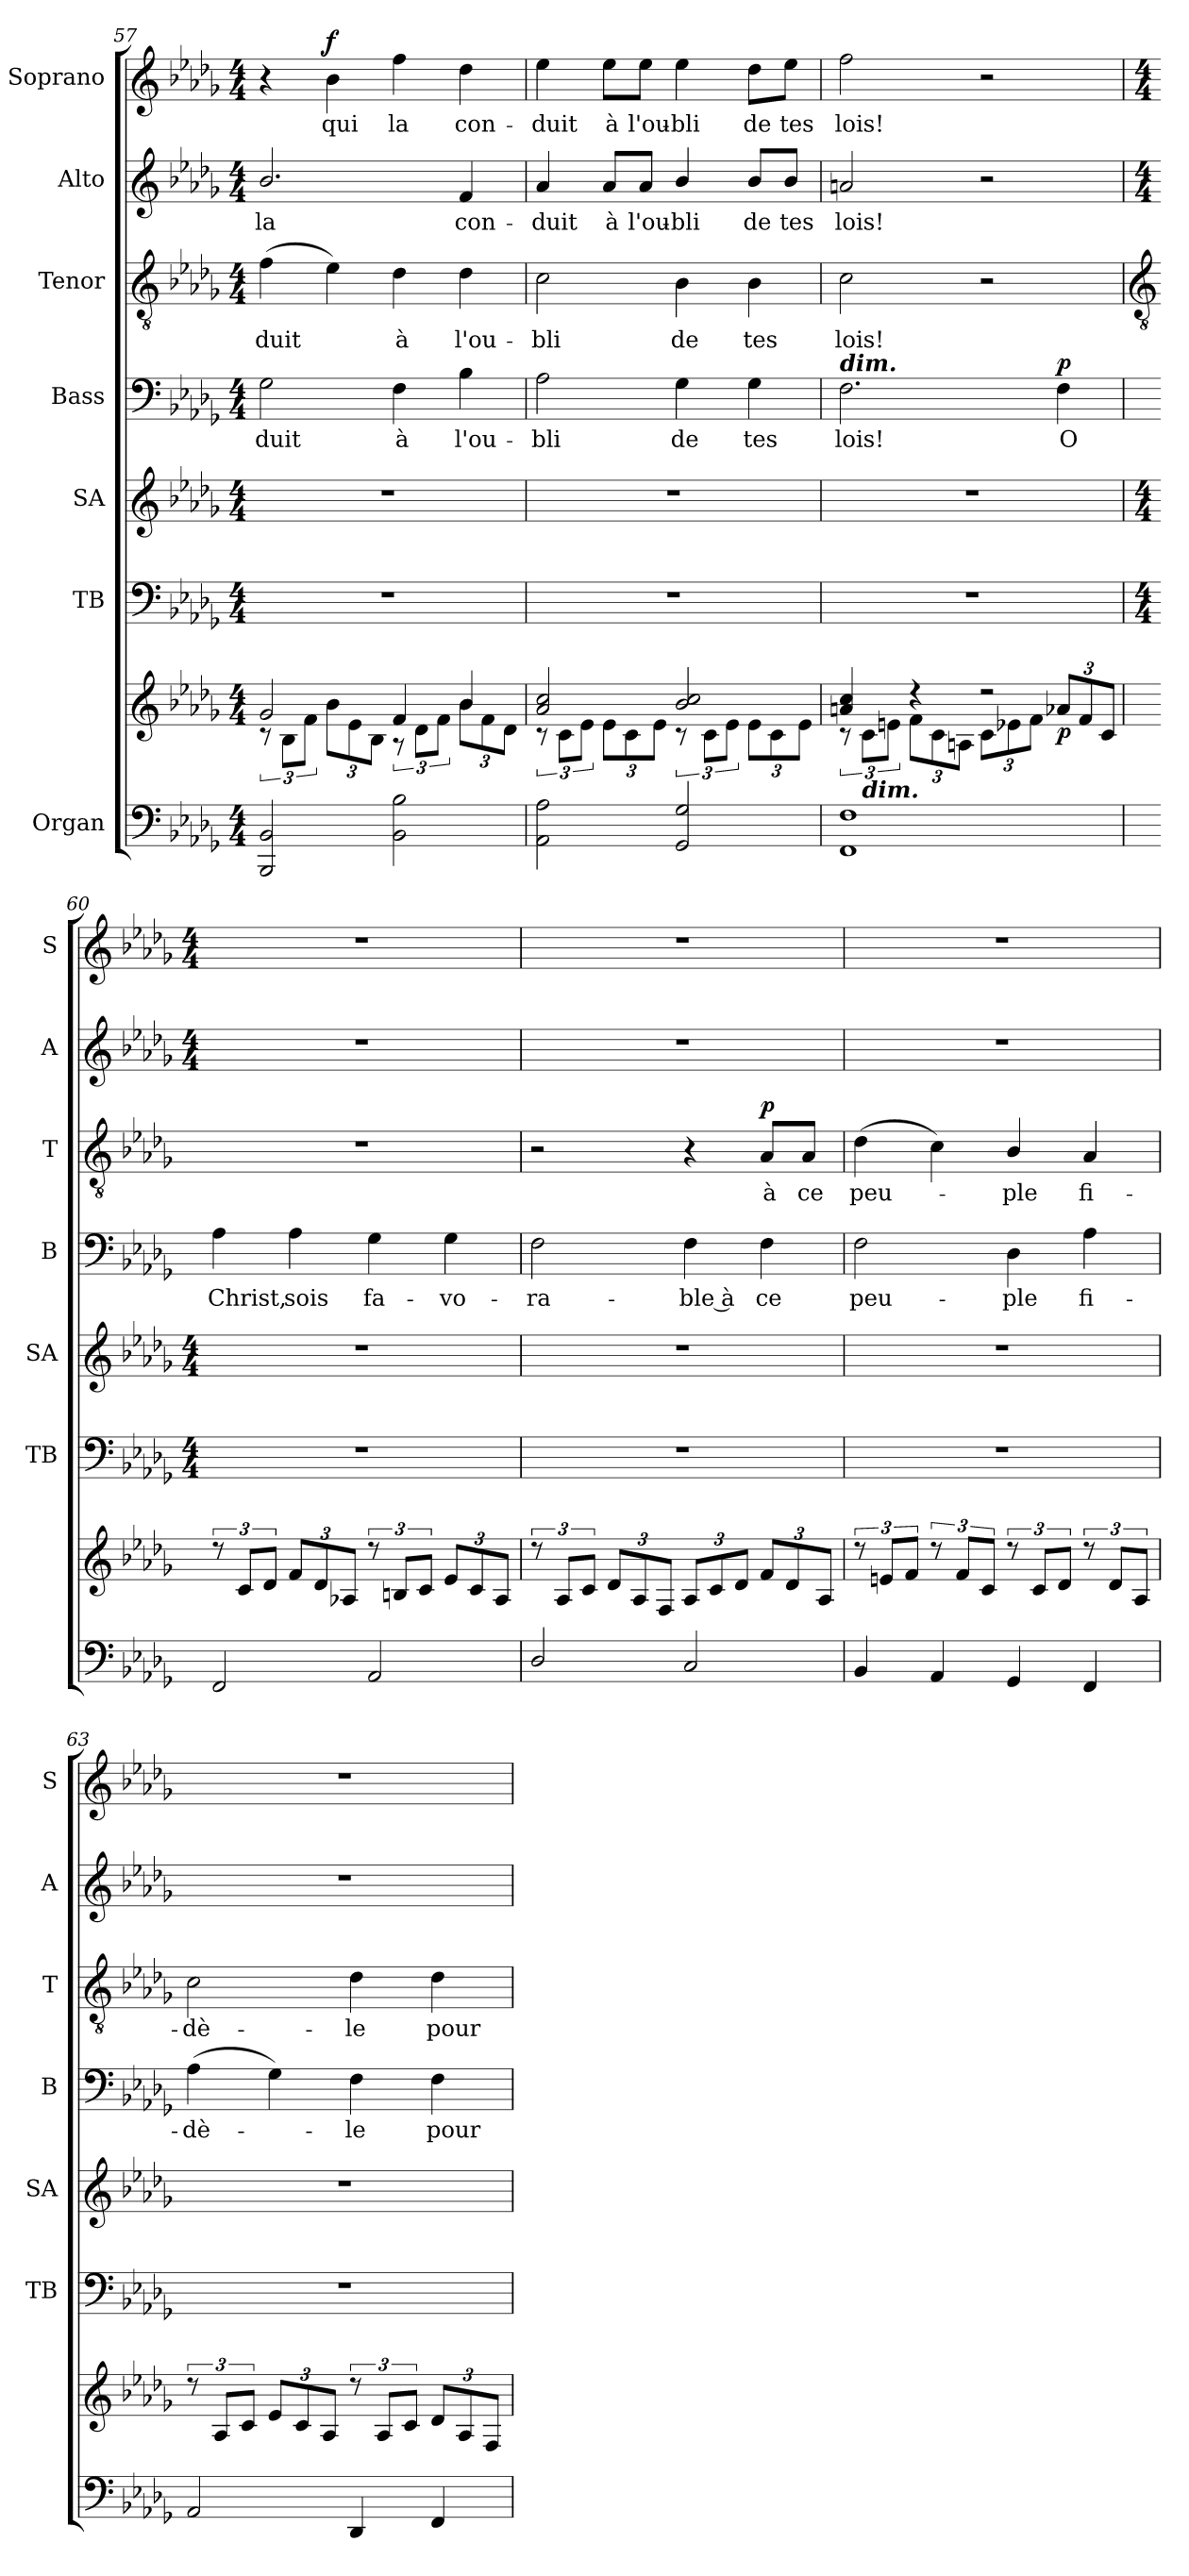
**kern	**kern	**dynam	**kern	**kern	**kern	**text	**dynam	**kern	**text	**dynam	**kern	**text	**kern	**text	**dynam
*part7	*part7	*part7	*part6	*part5	*part4	*part4	*part4	*part3	*part3	*part3	*part2	*part2	*part1	*part1	*part1
*staff8	*staff7	*staff7/8	*staff6	*staff5	*staff4	*staff4	*staff4	*staff3	*staff3	*staff3	*staff2	*staff2	*staff1	*staff1	*staff1
*I"Organ	*	*	*I"TB	*I"SA	*I"Bass	*	*	*I"Tenor	*	*	*I"Alto	*	*I"Soprano	*	*
*	*	*	*I'TB	*I'SA	*I'B	*	*	*I'T	*	*	*I'A	*	*I'S	*	*
*clefF4	*clefG2	*	*clefF4	*clefG2	*clefF4	*	*	*clefGv2	*	*	*clefG2	*	*clefG2	*	*
*k[b-e-a-d-g-]	*k[b-e-a-d-g-]	*	*k[b-e-a-d-g-]	*k[b-e-a-d-g-]	*k[b-e-a-d-g-]	*	*	*k[b-e-a-d-g-]	*	*	*k[b-e-a-d-g-]	*	*k[b-e-a-d-g-]	*	*
*D-:	*D-:	*	*D-:	*D-:	*D-:	*	*	*D-:	*	*	*D-:	*	*D-:	*	*
*M4/4	*M4/4	*	*M4/4	*M4/4	*M4/4	*	*	*M4/4	*	*	*M4/4	*	*M4/4	*	*
=57	=57	=57	=57	=57	=57	=57	=57	=57	=57	=57	=57	=57	=57	=57	=57
*	*^	*	*	*	*	*	*	*	*	*	*	*	*	*	*
!	!	!	!	!	!	!	!LO:LY:b	!	!	!LO:LY:b	!	!	!LO:LY:b	!	!	!
2BBB- 2BB-	2g-/	12r	.	1r	1r	2G-	duit	.	(>4f	-duit	.	2.b-/	la	4r	.	.
.	.	12B-\L	.	.	.	.	.	.	.	.	.	.	.	.	.	.
.	.	12f\J	.	.	.	.	.	.	.	.	.	.	.	.	.	.
!	!	!	!	!	!	!	!	!	!	!	!	!	!	!	!LO:LY:b	!LO:DY:b
.	.	12b-\L	.	.	.	.	.	.	4e-)	.	.	.	.	4b-	qui	f
.	.	12e-\	.	.	.	.	.	.	.	.	.	.	.	.	.	.
.	.	12B-\J	.	.	.	.	.	.	.	.	.	.	.	.	.	.
!	!	!	!	!	!	!	!LO:LY:b	!	!	!LO:LY:b	!	!	!	!	!LO:LY:b	!
2BB- 2B-	4f/	12r	.	.	.	4F	à	.	4d-	à	.	.	.	4ff	la	.
.	.	12d-\L	.	.	.	.	.	.	.	.	.	.	.	.	.	.
.	.	12f\J	.	.	.	.	.	.	.	.	.	.	.	.	.	.
!	!	!	!	!	!	!	!LO:LY:b	!	!	!LO:LY:b	!	!	!LO:LY:b	!	!LO:LY:b	!
.	4b-/	12b-\L	.	.	.	4B-	l'ou-	.	4d-	l'ou-	.	4f	con-	4dd-	con-	.
.	.	12f\	.	.	.	.	.	.	.	.	.	.	.	.	.	.
.	.	12d-\J	.	.	.	.	.	.	.	.	.	.	.	.	.	.
=58	=58	=58	=58	=58	=58	=58	=58	=58	=58	=58	=58	=58	=58	=58	=58	=58
!	!	!	!	!	!	!	!LO:LY:b	!	!	!LO:LY:b	!	!	!LO:LY:b	!	!LO:LY:b	!
2AA- 2A-	2a-/ 2cc/	12r	.	1r	1r	2A-	-bli	.	2c	-bli	.	4a-	-duit	4ee-	-duit	.
.	.	12c\L	.	.	.	.	.	.	.	.	.	.	.	.	.	.
.	.	12e-\J	.	.	.	.	.	.	.	.	.	.	.	.	.	.
!	!	!	!	!	!	!	!	!	!	!	!	!	!LO:LY:b	!	!LO:LY:b	!
.	.	12e-\L	.	.	.	.	.	.	.	.	.	8a-/L	à	8ee-\L	à	.
.	.	12c\	.	.	.	.	.	.	.	.	.	.	.	.	.	.
!	!	!	!	!	!	!	!	!	!	!	!	!	!LO:LY:b	!	!LO:LY:b	!
.	.	.	.	.	.	.	.	.	.	.	.	8a-/J	l'ou-	8ee-\J	l'ou-	.
.	.	12e-\J	.	.	.	.	.	.	.	.	.	.	.	.	.	.
!	!	!	!	!	!	!	!LO:LY:b	!	!	!LO:LY:b	!	!	!LO:LY:b	!	!LO:LY:b	!
2GG- 2G-	2b-/ 2cc/	12r	.	.	.	4G-	de	.	4B-	de	.	4b-/	-bli	4ee-	-bli	.
.	.	12c\L	.	.	.	.	.	.	.	.	.	.	.	.	.	.
.	.	12e-\J	.	.	.	.	.	.	.	.	.	.	.	.	.	.
!	!	!	!	!	!	!	!LO:LY:b	!	!	!LO:LY:b	!	!	!LO:LY:b	!	!LO:LY:b	!
.	.	12e-\L	.	.	.	4G-	tes	.	4B-	tes	.	8b-/L	de	8dd-\L	de	.
.	.	12c\	.	.	.	.	.	.	.	.	.	.	.	.	.	.
!	!	!	!	!	!	!	!	!	!	!	!	!	!LO:LY:b	!	!LO:LY:b	!
.	.	.	.	.	.	.	.	.	.	.	.	8b-/J	tes	8ee-\J	tes	.
.	.	12e-\J	.	.	.	.	.	.	.	.	.	.	.	.	.	.
=59	=59	=59	=59	=59	=59	=59	=59	=59	=59	=59	=59	=59	=59	=59	=59	=59
!	!	!	!	!	!	!LO:TX:a:Bi:t=dim.	!	!	!	!	!	!	!	!	!	!
!	!	!	!	!	!	!	!LO:LY:b	!	!	!LO:LY:b	!	!	!LO:LY:b	!	!LO:LY:b	!
1FF 1F	4an/ 4cc/	12r	.	1r	1r	2.F	lois!	.	2c	lois!	.	2an	lois!	2ff	lois!	.
!	!	!LO:TX:b:Bi:t=dim.	!	!	!	!	!	!	!	!	!	!	!	!	!	!
.	.	12c\L	.	.	.	.	.	.	.	.	.	.	.	.	.	.
.	.	12en\J	.	.	.	.	.	.	.	.	.	.	.	.	.	.
.	4r	12f\L	.	.	.	.	.	.	.	.	.	.	.	.	.	.
.	.	12c\	.	.	.	.	.	.	.	.	.	.	.	.	.	.
.	.	12An\J	.	.	.	.	.	.	.	.	.	.	.	.	.	.
.	2r	12c\L	.	.	.	.	.	.	2r	.	.	2r	.	2r	.	.
.	.	12e-X\	.	.	.	.	.	.	.	.	.	.	.	.	.	.
.	.	12f\J	.	.	.	.	.	.	.	.	.	.	.	.	.	.
!	!	!	!LO:DY:b	!	!	!	!LO:LY:b	!LO:DY:b	!	!	!	!	!	!	!	!
.	.	12a-/L	p	.	.	4F	O	p	.	.	.	.	.	.	.	.
.	.	12f/	.	.	.	.	.	.	.	.	.	.	.	.	.	.
.	.	12c/J	.	.	.	.	.	.	.	.	.	.	.	.	.	.
!!LO:LB:g=z
=60	=60	=60	=60	=60	=60	=60	=60	=60	=60	=60	=60	=60	=60	=60	=60	=60
*	*	*	*	*	*	*	*	*	*clefGv2	*	*	*	*	*	*	*
*	*	*	*	*M4/4	*M4/4	*	*	*	*	*	*	*M4/4	*	*M4/4	*	*
!	!	!	!	!	!	!	!LO:LY:b	!	!	!	!	!	!	!	!	!
2FF	12r	1ryy	.	1r	1r	4A-	Christ,	.	1r	.	.	1r	.	1r	.	.
.	12cL	.	.	.	.	.	.	.	.	.	.	.	.	.	.	.
.	12d-J	.	.	.	.	.	.	.	.	.	.	.	.	.	.	.
!	!	!	!	!	!	!	!LO:LY:b	!	!	!	!	!	!	!	!	!
.	12fL	.	.	.	.	4A-	sois	.	.	.	.	.	.	.	.	.
.	12d-	.	.	.	.	.	.	.	.	.	.	.	.	.	.	.
.	12A-XJ	.	.	.	.	.	.	.	.	.	.	.	.	.	.	.
!	!	!	!	!	!	!	!LO:LY:b	!	!	!	!	!	!	!	!	!
2AA-	12r	.	.	.	.	4G-	fa-	.	.	.	.	.	.	.	.	.
.	12BnL	.	.	.	.	.	.	.	.	.	.	.	.	.	.	.
.	12cJ	.	.	.	.	.	.	.	.	.	.	.	.	.	.	.
!	!	!	!	!	!	!	!LO:LY:b	!	!	!	!	!	!	!	!	!
.	12e-L	.	.	.	.	4G-	-vo-	.	.	.	.	.	.	.	.	.
.	12c	.	.	.	.	.	.	.	.	.	.	.	.	.	.	.
.	12A-J	.	.	.	.	.	.	.	.	.	.	.	.	.	.	.
=61	=61	=61	=61	=61	=61	=61	=61	=61	=61	=61	=61	=61	=61	=61	=61	=61
!	!	!	!	!	!	!	!LO:LY:b	!	!	!	!	!	!	!	!	!
2D-/	12r	1ryy	.	1r	1r	2F	-ra-	.	2r	.	.	1r	.	1r	.	.
.	12A-L	.	.	.	.	.	.	.	.	.	.	.	.	.	.	.
.	12cJ	.	.	.	.	.	.	.	.	.	.	.	.	.	.	.
.	12d-L	.	.	.	.	.	.	.	.	.	.	.	.	.	.	.
.	12A-	.	.	.	.	.	.	.	.	.	.	.	.	.	.	.
.	12FJ	.	.	.	.	.	.	.	.	.	.	.	.	.	.	.
!	!	!	!	!	!	!	!LO:LY:b	!	!	!	!	!	!	!	!	!
2C	12A-L	.	.	.	.	4F	-ble à	.	4r	.	.	.	.	.	.	.
.	12c	.	.	.	.	.	.	.	.	.	.	.	.	.	.	.
.	12d-J	.	.	.	.	.	.	.	.	.	.	.	.	.	.	.
!	!	!	!	!	!	!	!LO:LY:b	!	!	!LO:LY:b	!LO:DY:b	!	!	!	!	!
.	12fL	.	.	.	.	4F	ce	.	8A-/L	à	p	.	.	.	.	.
.	12d-	.	.	.	.	.	.	.	.	.	.	.	.	.	.	.
!	!	!	!	!	!	!	!	!	!	!LO:LY:b	!	!	!	!	!	!
.	.	.	.	.	.	.	.	.	8A-/J	ce	.	.	.	.	.	.
.	12A-J	.	.	.	.	.	.	.	.	.	.	.	.	.	.	.
=62	=62	=62	=62	=62	=62	=62	=62	=62	=62	=62	=62	=62	=62	=62	=62	=62
!	!	!	!	!	!	!	!LO:LY:b	!	!	!LO:LY:b	!	!	!	!	!	!
4BB-	12r	1ryy	.	1r	1r	2F	peu-	.	(>4d-	peu-	.	1r	.	1r	.	.
.	12enL	.	.	.	.	.	.	.	.	.	.	.	.	.	.	.
.	12fJ	.	.	.	.	.	.	.	.	.	.	.	.	.	.	.
4AA-	12r	.	.	.	.	.	.	.	4c)	.	.	.	.	.	.	.
.	12fL	.	.	.	.	.	.	.	.	.	.	.	.	.	.	.
.	12cJ	.	.	.	.	.	.	.	.	.	.	.	.	.	.	.
!	!	!	!	!	!	!	!LO:LY:b	!	!	!LO:LY:b	!	!	!	!	!	!
4GG-	12r	.	.	.	.	4D-	-ple	.	4B-/	ple	.	.	.	.	.	.
.	12cL	.	.	.	.	.	.	.	.	.	.	.	.	.	.	.
.	12d-J	.	.	.	.	.	.	.	.	.	.	.	.	.	.	.
!	!	!	!	!	!	!	!LO:LY:b	!	!	!LO:LY:b	!	!	!	!	!	!
4FF	12r	.	.	.	.	4A-	fi-	.	4A-	fi-	.	.	.	.	.	.
.	12d-L	.	.	.	.	.	.	.	.	.	.	.	.	.	.	.
.	12A-J	.	.	.	.	.	.	.	.	.	.	.	.	.	.	.
=63	=63	=63	=63	=63	=63	=63	=63	=63	=63	=63	=63	=63	=63	=63	=63	=63
!	!	!	!	!	!	!	!LO:LY:b	!	!	!LO:LY:b	!	!	!	!	!	!
2AA-	12r	1ryy	.	1r	1r	(>4A-	-dè-	.	2c	-dè-	.	1r	.	1r	.	.
.	12A-L	.	.	.	.	.	.	.	.	.	.	.	.	.	.	.
.	12cJ	.	.	.	.	.	.	.	.	.	.	.	.	.	.	.
.	12e-L	.	.	.	.	4G-)	.	.	.	.	.	.	.	.	.	.
.	12c	.	.	.	.	.	.	.	.	.	.	.	.	.	.	.
.	12A-J	.	.	.	.	.	.	.	.	.	.	.	.	.	.	.
!	!	!	!	!	!	!	!LO:LY:b	!	!	!LO:LY:b	!	!	!	!	!	!
4DD-	12r	.	.	.	.	4F	le	.	4d-	-le	.	.	.	.	.	.
.	12A-L	.	.	.	.	.	.	.	.	.	.	.	.	.	.	.
.	12cJ	.	.	.	.	.	.	.	.	.	.	.	.	.	.	.
!	!	!	!	!	!	!	!LO:LY:b	!	!	!LO:LY:b	!	!	!	!	!	!
4FF	12d-L	.	.	.	.	4F	pour	.	4d-	pour	.	.	.	.	.	.
.	12A-	.	.	.	.	.	.	.	.	.	.	.	.	.	.	.
.	12FJ	.	.	.	.	.	.	.	.	.	.	.	.	.	.	.
*	*v	*v	*	*	*	*	*	*	*	*	*	*	*	*	*	*
=	=	=	=	=	=	=	=	=	=	=	=	=	=	=	=
*-	*-	*-	*-	*-	*-	*-	*-	*-	*-	*-	*-	*-	*-	*-	*-
